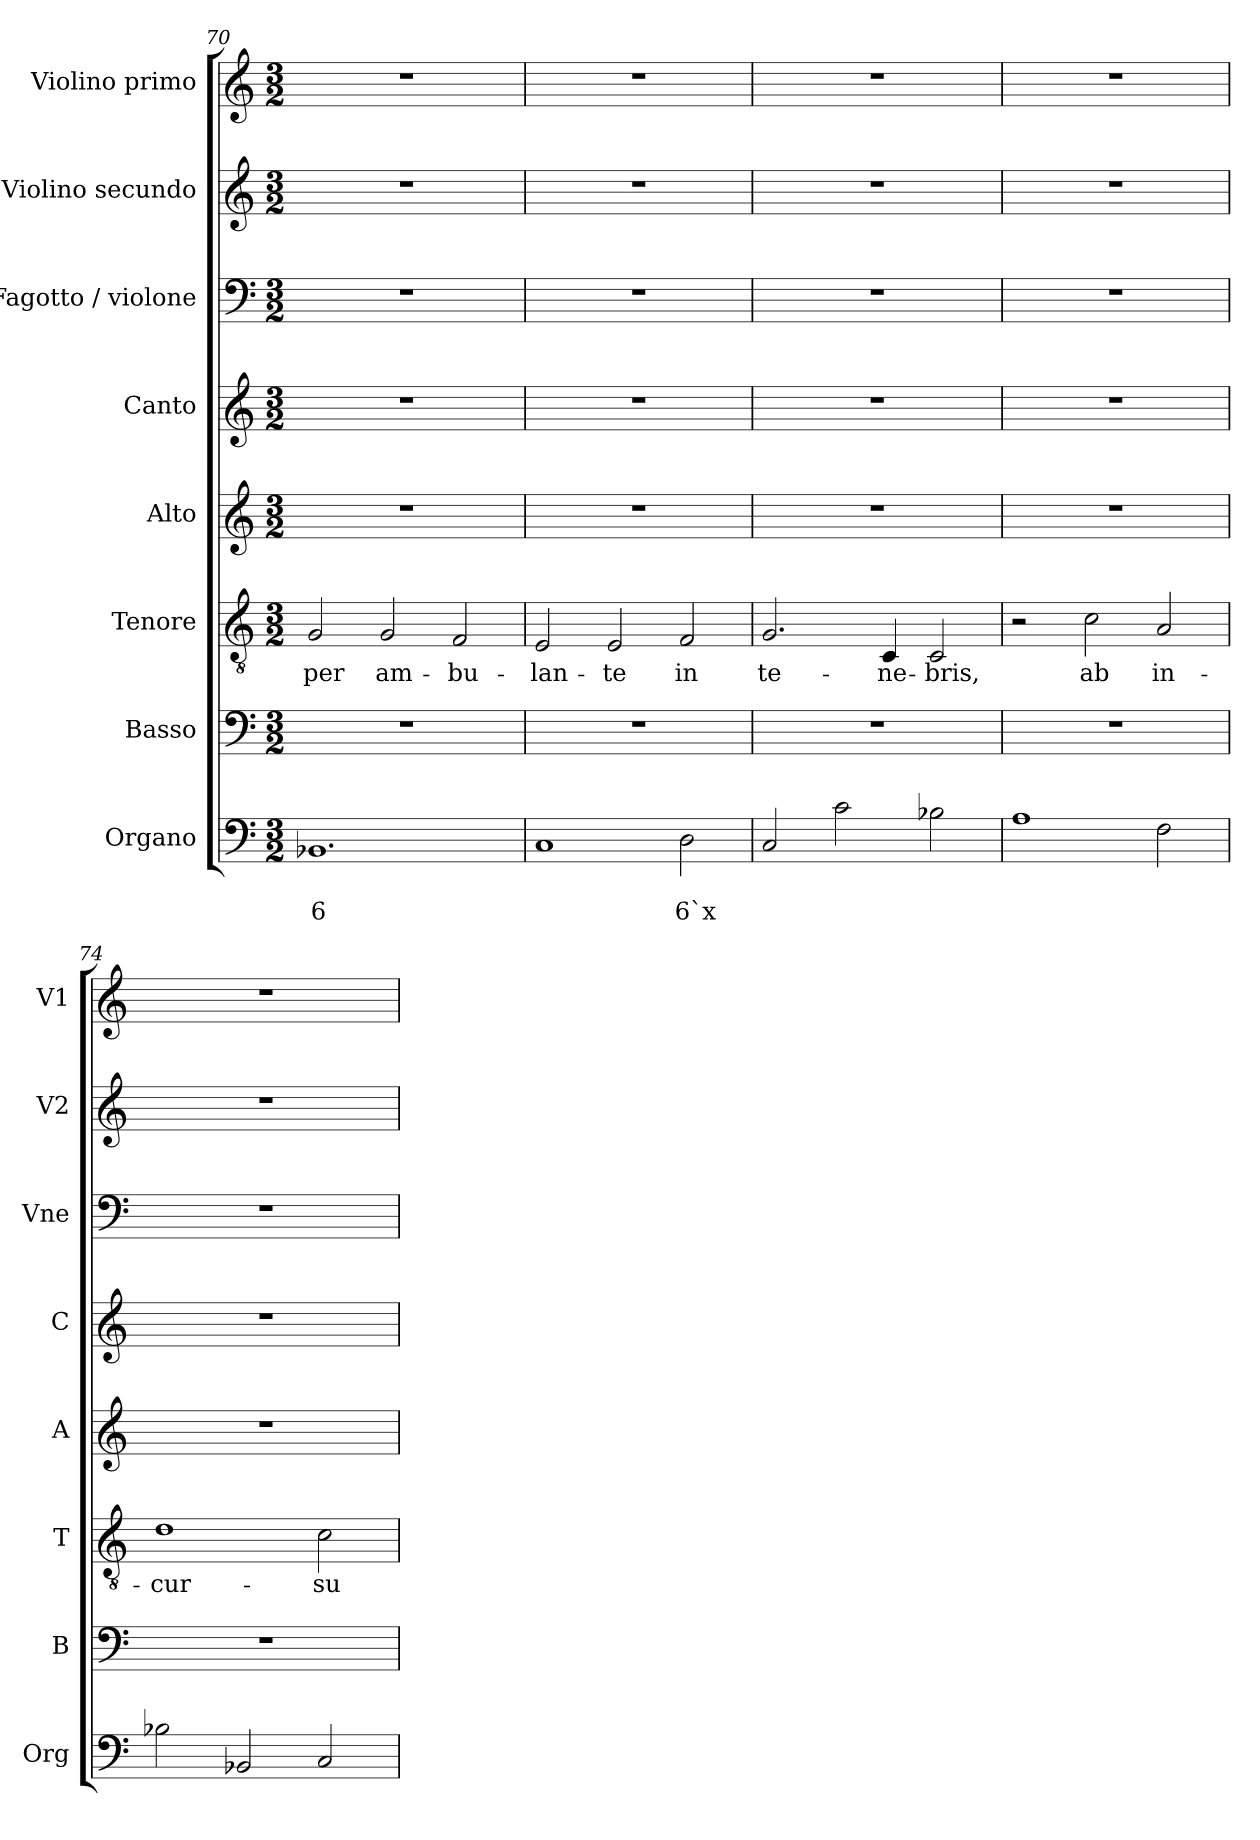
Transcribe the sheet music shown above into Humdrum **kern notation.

**kern	**text	**text	**kern	**kern	**text	**kern	**kern	**kern	**kern	**kern
*part8	*part8	*part8	*part7	*part6	*part6	*part5	*part4	*part3	*part2	*part1
*staff8	*staff8	*staff8	*staff7	*staff6	*staff6	*staff5	*staff4	*staff3	*staff2	*staff1
*I"Organo	*	*	*I"Basso	*I"Tenore	*	*I"Alto	*I"Canto	*I"Fagotto / violone	*I"Violino secundo	*I"Violino primo
*I'Org	*	*	*I'B	*I'T	*	*I'A	*I'C	*I'Vne	*I'V2	*I'V1
*clefF4	*	*	*clefF4	*clefGv2	*	*clefG2	*clefG2	*clefF4	*clefG2	*clefG2
*k[]	*	*	*k[]	*k[]	*	*k[]	*k[]	*k[]	*k[]	*k[]
*C:	*	*	*C:	*C:	*	*C:	*C:	*C:	*C:	*C:
*M3/2	*	*	*M3/2	*M3/2	*	*M3/2	*M3/2	*M3/2	*M3/2	*M3/2
=70	=70	=70	=70	=70	=70	=70	=70	=70	=70	=70
!	!	!LO:LY:b	!	!	!LO:LY:b	!	!	!	!	!
1.BB-X	.	6	1.r	2G/	per	1.r	1.r	1.r	1.r	1.r
!	!	!	!	!	!LO:LY:b	!	!	!	!	!
.	.	.	.	2G/	am-	.	.	.	.	.
!	!	!	!	!	!LO:LY:b	!	!	!	!	!
.	.	.	.	2F/	-bu-	.	.	.	.	.
=71	=71	=71	=71	=71	=71	=71	=71	=71	=71	=71
!	!	!	!	!	!LO:LY:b	!	!	!	!	!
1C	.	.	1.r	2E/	-lan-	1.r	1.r	1.r	1.r	1.r
!	!	!	!	!	!LO:LY:b	!	!	!	!	!
.	.	.	.	2E/	-te	.	.	.	.	.
!	!	!LO:LY:b	!	!	!LO:LY:b	!	!	!	!	!
2D\	.	6`x	.	2F/	in	.	.	.	.	.
=72	=72	=72	=72	=72	=72	=72	=72	=72	=72	=72
!	!	!	!	!	!LO:LY:b	!	!	!	!	!
2C/	.	.	1.r	2.G/	te-	1.r	1.r	1.r	1.r	1.r
2c\	.	.	.	.	.	.	.	.	.	.
!	!	!	!	!	!LO:LY:b	!	!	!	!	!
.	.	.	.	4C/	-ne-	.	.	.	.	.
!	!	!	!	!	!LO:LY:b	!	!	!	!	!
2B-X\	.	.	.	2C/	-bris,	.	.	.	.	.
!!LO:LB:g=z
=73	=73	=73	=73	=73	=73	=73	=73	=73	=73	=73
1A	.	.	1.r	2r	.	1.r	1.r	1.r	1.r	1.r
!	!	!	!	!	!LO:LY:b	!	!	!	!	!
.	.	.	.	2c\	ab	.	.	.	.	.
!	!	!	!	!	!LO:LY:b	!	!	!	!	!
2F\	.	.	.	2A/	in-	.	.	.	.	.
=74	=74	=74	=74	=74	=74	=74	=74	=74	=74	=74
!	!	!	!	!	!LO:LY:b	!	!	!	!	!
2B-X\	.	.	1.r	1d	-cur-	1.r	1.r	1.r	1.r	1.r
2BB-X/	.	.	.	.	.	.	.	.	.	.
!	!	!	!	!	!LO:LY:b	!	!	!	!	!
2C/	.	.	.	2c\	-su	.	.	.	.	.
=	=	=	=	=	=	=	=	=	=	=
*-	*-	*-	*-	*-	*-	*-	*-	*-	*-	*-
